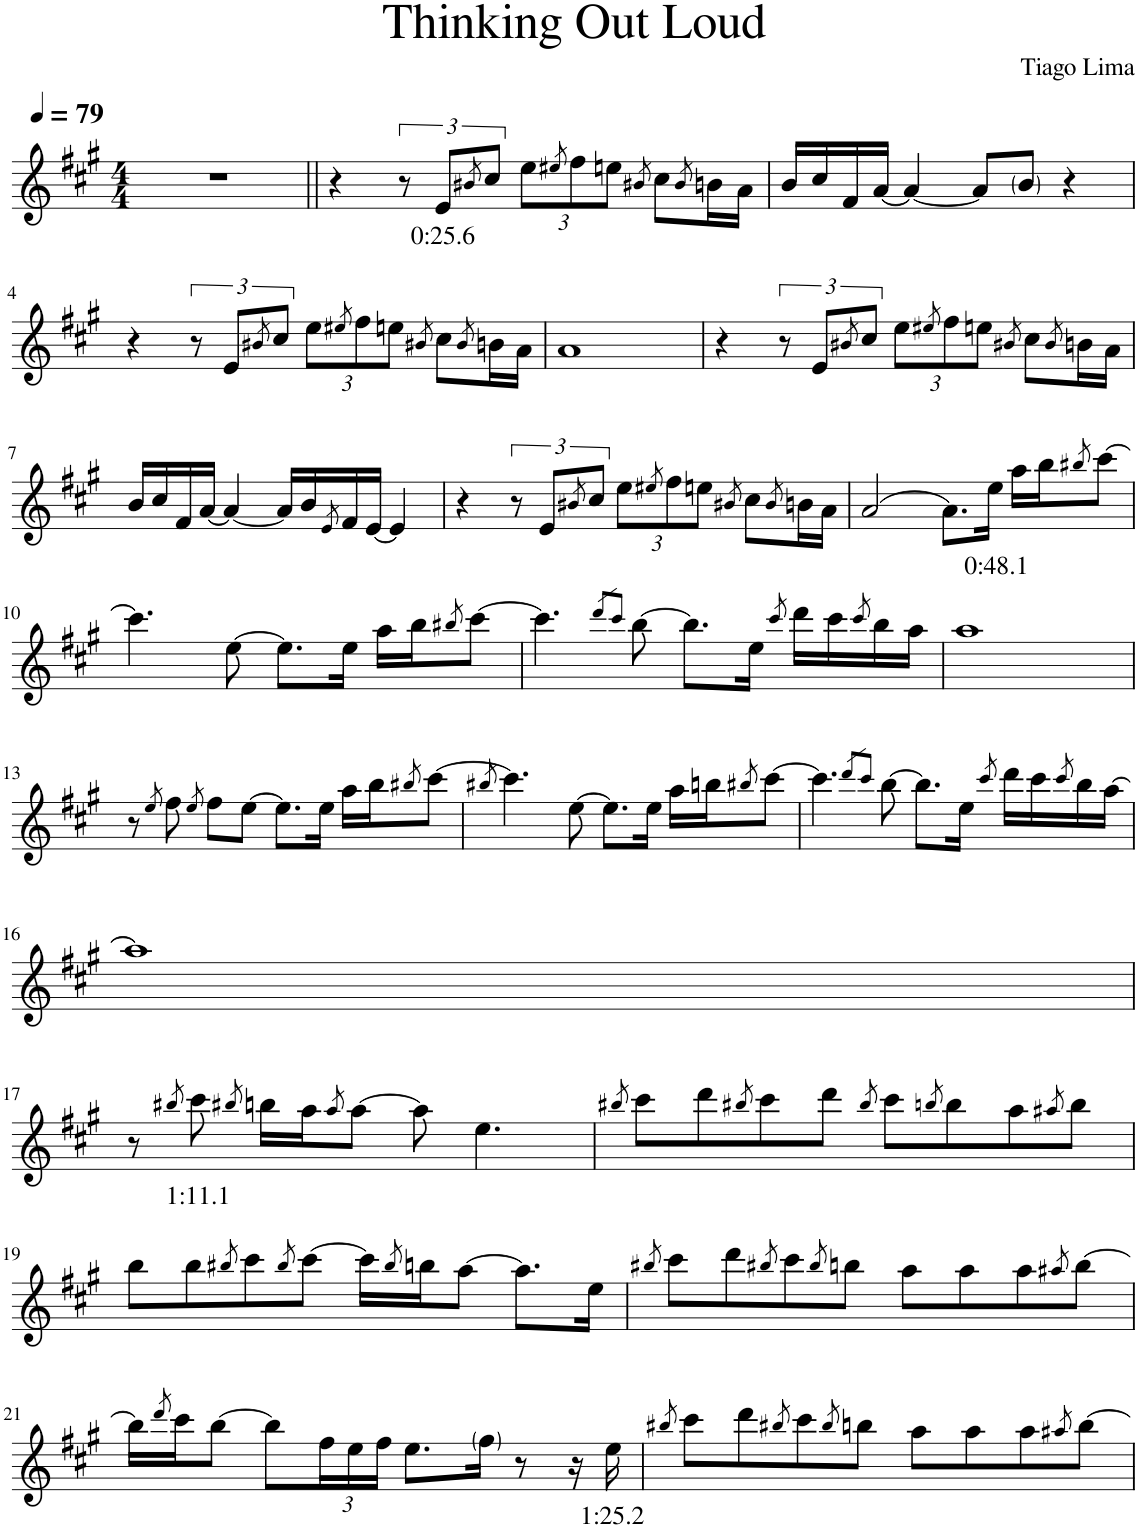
**kern	**text
*part1	*part1
*staff1	*staff1
*I"Piano	*
*I'Pno.	*
*clefG2	*
*k[f#c#g#]	*
*M4/4	*
*MM79	*
=1	=1
1r	.
=2||	=2||
4r	.
12r	.
!	!LO:LY:b
12e/L	0:25.6
8qb#X/	.
12cc#/J	.
*Xbrackettup	*
12ee\L	.
8qee#X/	.
12ff#\	.
12een\J	.
8qb#X/	.
8cc#\L	.
8qb#/	.
16bn\L	.
16a\JJ	.
=3	=3
16b/LL	.
16cc#/	.
16f#/	.
[16a/JJ	.
4a/_	.
8a/L]	.
8b/J	.
4r	.
!!LO:LB:g=z
=4	=4
4r	.
*brackettup	*
12r	.
12e/L	.
8qb#X/	.
12cc#/J	.
*Xbrackettup	*
12ee\L	.
8qee#X/	.
12ff#\	.
12een\J	.
8qb#X/	.
8cc#\L	.
8qb#/	.
16bn\L	.
16a\JJ	.
=5	=5
1a	.
=6	=6
4r	.
*brackettup	*
12r	.
12e/L	.
8qb#X/	.
12cc#/J	.
*Xbrackettup	*
12ee\L	.
8qee#X/	.
12ff#\	.
12een\J	.
8qb#X/	.
8cc#\L	.
8qb#/	.
16bn\L	.
16a\JJ	.
!!LO:LB:g=z
=7	=7
16b/LL	.
16cc#/	.
16f#/	.
[16a/JJ	.
4a/_	.
16a/LL]	.
16b/	.
8qe/	.
16f#/	.
[16e/JJ	.
4e/]	.
=8	=8
4r	.
*brackettup	*
12r	.
12e/L	.
8qb#X/	.
12cc#/J	.
*Xbrackettup	*
12ee\L	.
8qee#X/	.
12ff#\	.
12een\J	.
8qb#X/	.
8cc#\L	.
8qb#/	.
16bn\L	.
16a\JJ	.
=9	=9
[2a/	.
8.a\L]	.
!	!LO:LY:b
16ee\Jk	0:48.1
16aa\LL	.
16bb\J	.
8qbb#X/	.
[8ccc#\J	.
!!LO:LB:g=z
=10	=10
4.ccc#\]	.
[8ee\	.
8.ee\L]	.
16ee\Jk	.
16aa\LL	.
16bb\J	.
8qbb#X/	.
[8ccc#\J	.
=11	=11
4.ccc#\]	.
8qddd/L	.
8qccc#/J	.
[8bb\	.
8.bb\L]	.
16ee\Jk	.
8qccc#/	.
16ddd\LL	.
16ccc#\	.
8qccc#/	.
16bb\	.
16aa\JJ	.
=12	=12
1aa	.
!!LO:LB:g=z
=13	=13
8r	.
8qee/	.
8ff#\	.
8qee/	.
8ff#\L	.
[8ee\J	.
8.ee\L]	.
16ee\Jk	.
16aa\LL	.
16bb\J	.
8qbb#X/	.
[8ccc#\J	.
=14	=14
8qbb#X/	.
4.ccc#\]	.
[8ee\	.
8.ee\L]	.
16ee\Jk	.
16aa\LL	.
16bbn\J	.
8qbb#X/	.
[8ccc#\J	.
=15	=15
4.ccc#\]	.
8qddd/L	.
8qccc#/J	.
[8bb\	.
8.bb\L]	.
16ee\Jk	.
8qccc#/	.
16ddd\LL	.
16ccc#\	.
8qccc#/	.
16bb\	.
[16aa\JJ	.
!!LO:LB:g=z
=16	=16
1aa]	.
!!LO:LB:g=z
=17	=17
8r	.
8qbb#X/	.
!	!LO:LY:b
8ccc#\	1:11.1
8qbb#X/	.
16bbn\LL	.
16aa\J	.
8qaa/	.
[8aa\J	.
8aa\]	.
4.ee\	.
=18	=18
8qbb#X/	.
8ccc#\L	.
8ddd\	.
8qbb#X/	.
8ccc#\	.
8ddd\J	.
8qbb#/	.
8ccc#\L	.
8qbbn/	.
8bb\	.
8aa\	.
8qaa#X/	.
8bb\J	.
!!LO:LB:g=z
=19	=19
8bb\L	.
8bb\	.
8qbb#X/	.
8ccc#\	.
8qbb#/	.
[8ccc#\J	.
16ccc#\LL]	.
8qbb#/	.
16bbn\J	.
[8aa\J	.
8.aa\L]	.
16ee\Jk	.
=20	=20
8qbb#X/	.
8ccc#\L	.
8ddd\	.
8qbb#X/	.
8ccc#\	.
8qbb#/	.
8bbn\J	.
8aa\L	.
8aa\	.
8aa\	.
8qaa#X/	.
[8bb\J	.
!!LO:LB:g=z
=21	=21
16bb\LL]	.
8qddd/	.
16ccc#\J	.
[8bb\J	.
8bb\L]	.
24ff#\L	.
24ee\	.
24ff#\JJ	.
8.ee\L	.
16gg#\Jk	.
8r	.
16r	.
!	!LO:LY:b
16ee\	1:25.2
=22	=22
8qbb#X/	.
8ccc#\L	.
8ddd\	.
8qbb#X/	.
8ccc#\	.
8qbb#/	.
8bbn\J	.
8aa\L	.
8aa\	.
8aa\	.
8qaa#X/	.
[8bb\J	.
=	=
*-	*-
